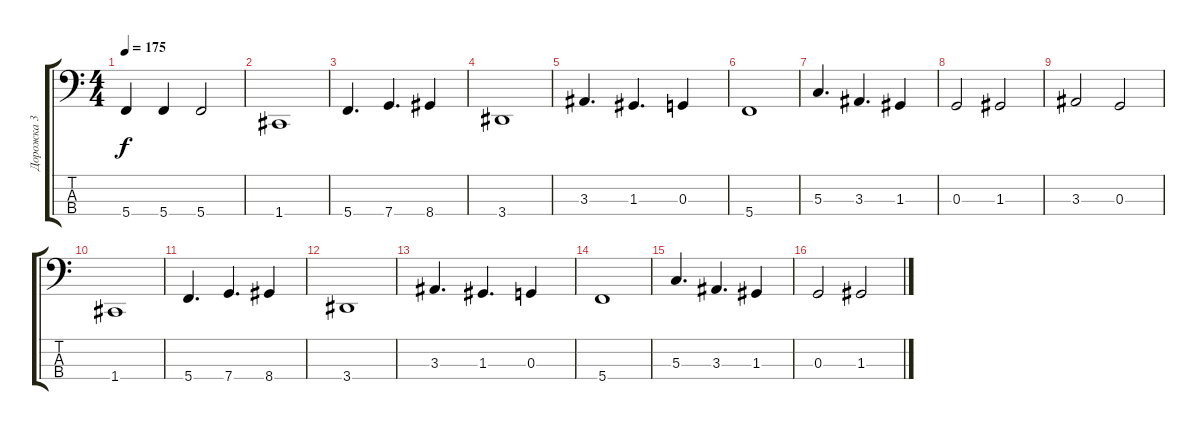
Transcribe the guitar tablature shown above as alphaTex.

\track ("Дорожка 3" "Дорожка 3") {instrument electricbasspick}
\staff {score tabs}
\tuning (F2 C2 G1 C1) {hide}
\ts (4 4)
\tempo 175
\clef f4
\ks c
5.4{t}.4{dy f} 5.4.4 5.4.2 |
1.4.1 |
5.4.4{d} 7.4.4{d} 8.4.4 |
3.4.1 |
3.3.4{d} 1.3.4{d} 0.3.4 |
5.4.1 |
5.3.4{d} 3.3.4{d} 1.3.4 |
0.3.2 1.3.2 |
3.3.2 0.3.2 |
1.4.1 |
5.4.4{d} 7.4.4{d} 8.4.4 |
3.4.1 |
3.3.4{d} 1.3.4{d} 0.3.4 |
5.4.1 |
5.3.4{d} 3.3.4{d} 1.3.4 |
0.3.2 1.3.2
